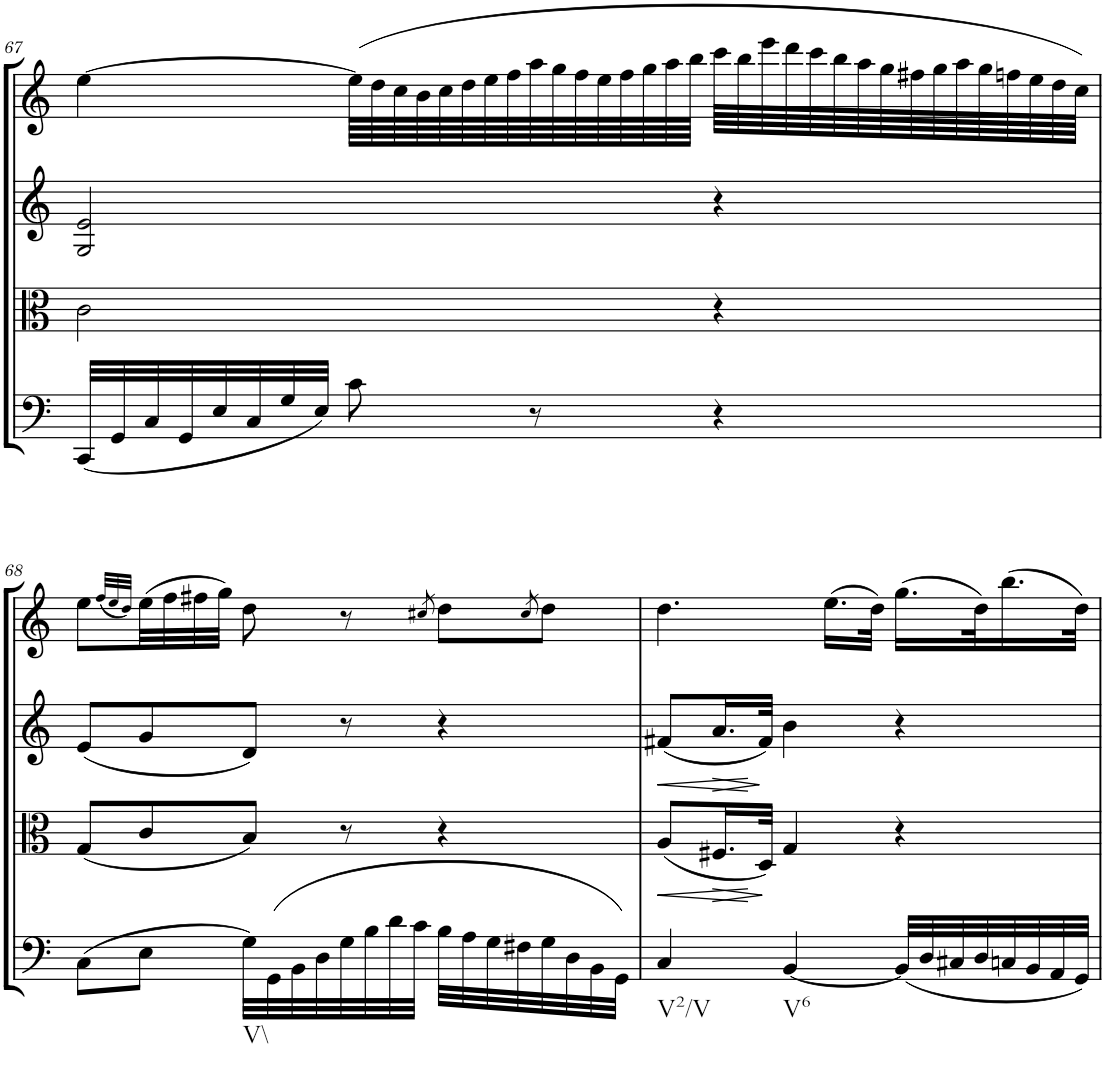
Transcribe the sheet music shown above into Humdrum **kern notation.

**kern	**kern	**dynam	**kern	**dynam	**kern
*part4	*part3	*part3	*part2	*part2	*part1
*staff4	*staff3	*staff3	*staff2	*staff2	*staff1
*I"Cello	*I"Viola	*	*I"2nd Violin	*	*I"1st Violin
*	*I'Vla	*	*I'Vln	*	*I'Vln
!!LO:PB:g=z
*clefG2	*clefC3	*	*clefG2	*	*clefG2
*k[]	*k[]	*	*k[]	*	*k[]
*C:	*C:	*	*C:	*	*C:
*M3/4	*M3/4	*	*M3/4	*	*M3/4
=67	=67	=67	=67	=67	=67
(32CC/LLL	2c\	.	2G/ 2e/	.	[4ee\
32GG/	.	.	.	.	.
32C/	.	.	.	.	.
32GG/	.	.	.	.	.
32E/	.	.	.	.	.
32C/	.	.	.	.	.
32G/	.	.	.	.	.
32E/JJJ)	.	.	.	.	.
8c\	.	.	.	.	(64ee\LLLL]
.	.	.	.	.	64dd\
.	.	.	.	.	64cc\
.	.	.	.	.	64b\
.	.	.	.	.	64cc\
.	.	.	.	.	64dd\
.	.	.	.	.	64ee\
.	.	.	.	.	64ff\
8r	.	.	.	.	64aa\
.	.	.	.	.	64gg\
.	.	.	.	.	64ff\
.	.	.	.	.	64ee\
.	.	.	.	.	64ff\
.	.	.	.	.	64gg\
.	.	.	.	.	64aa\
.	.	.	.	.	64bb\JJJJ
4r	4r	.	4r	.	64ccc\LLLL
.	.	.	.	.	64bb\
.	.	.	.	.	64eee\
.	.	.	.	.	64ddd\
.	.	.	.	.	64ccc\
.	.	.	.	.	64bb\
.	.	.	.	.	64aa\
.	.	.	.	.	64gg\
.	.	.	.	.	64ff#X\
.	.	.	.	.	64gg\
.	.	.	.	.	64aa\
.	.	.	.	.	64gg\
.	.	.	.	.	64ffn\
.	.	.	.	.	64ee\
.	.	.	.	.	64dd\
.	.	.	.	.	64cc\JJJJ)
!!LO:LB:g=z
=68	=68	=68	=68	=68	=68
(8C\L	(8G/L	.	(8e/L	.	8ee\L
.	.	.	.	.	(32qff/LLL
.	.	.	.	.	32qee/
.	.	.	.	.	32qdd/JJJ)
8E\J	8c/	.	8g/	.	(32ee\LL
.	.	.	.	.	32ff\
.	.	.	.	.	32ff#X\
.	.	.	.	.	32gg\JJJ)
!LO:TX:b:t=V\\	!	!	!	!	!
32G\LLL)	8B/J)	.	8d/J)	.	8dd\
(32GG\	.	.	.	.	.
32BB\	.	.	.	.	.
32D\	.	.	.	.	.
32G\	8r	.	8r	.	8r
32B\	.	.	.	.	.
32d\	.	.	.	.	.
32c\JJJ	.	.	.	.	.
.	.	.	.	.	8qcc#X/
32B\LLL	4r	.	4r	.	8dd\L
32A\	.	.	.	.	.
32G\	.	.	.	.	.
32F#X\	.	.	.	.	.
.	.	.	.	.	8qcc#/
32G\	.	.	.	.	8dd\J
32D\	.	.	.	.	.
32BB\	.	.	.	.	.
32GG\JJJ)	.	.	.	.	.
=69	=69	=69	=69	=69	=69
!LO:TX:b:t=V2/V	!	!	!	!	!
!	!	!LO:HP:b	!	!LO:HP:b	!
4C/	(8A/L	<	(8f#X/L	<	4.dd\
!	!	!LO:HP:b	!	!LO:HP:b	!
.	16.F#X/L	>	16.a/L	>	.
.	32D/JJk)	[	32f#/JJk)	[	.
!LO:TX:b:t=V6	!	!	!	!	!
[4BB/	4G/	]	4b\	]	.
.	.	.	.	.	(16.ee\LL
.	.	.	.	.	32dd\JJk)
(32BB/LLL]	4r	.	4r	.	(16.gg\LL
32D/	.	.	.	.	.
32C#X/	.	.	.	.	.
32D/	.	.	.	.	32dd\K)
32Cn/	.	.	.	.	(16.bb\
32BB/	.	.	.	.	.
32AA/	.	.	.	.	.
32GG/JJJ)	.	.	.	.	32dd\JJk)
=	=	=	=	=	=
*-	*-	*-	*-	*-	*-
